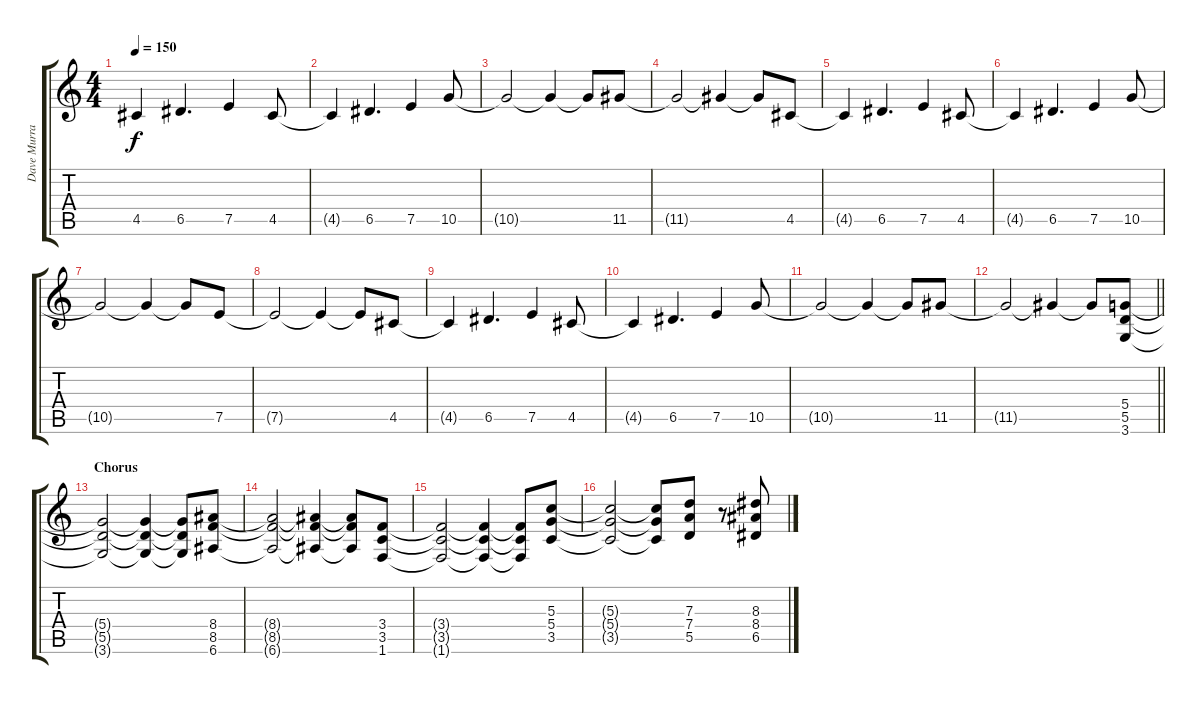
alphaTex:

\track ("Dave Murray" "Dave Murra") {instrument distortionguitar}
\staff {score tabs}
\tuning (E4 B3 G3 D3 A2 E2) {hide}
\ts (4 4)
\tempo 150
\clef g2
\ks c
4.5{t}.4{dy f} 6.5.4{d} 7.5.4 4.5.8 |
4.5{t}.4 6.5.4{d} 7.5.4 10.5.8 |
10.5{t}.2 10.5{t}.4 10.5{t}.8 11.5.8 |
11.5{t}.2 11.5{t}.4 11.5{t}.8 4.5.8 |
4.5{t}.4 6.5.4{d} 7.5.4 4.5.8 |
4.5{t}.4 6.5.4{d} 7.5.4 10.5.8 |
10.5{t}.2 10.5{t}.4 10.5{t}.8 7.5.8 |
7.5{t}.2 7.5{t}.4 7.5{t}.8 4.5.8 |
4.5{t}.4 6.5.4{d} 7.5.4 4.5.8 |
4.5{t}.4 6.5.4{d} 7.5.4 10.5.8 |
10.5{t}.2 10.5{t}.4 10.5{t}.8 11.5.8 |
\barLineRight lightlight
11.5{t}.2 11.5{t}.4 11.5{t}.8 (5.4 5.5 3.6).8 |
\section ("" "Chorus")
(5.4{t} 5.5{t} 3.6{t}).2 (5.4{t} 5.5{t} 3.6{t}).4 (5.4{t} 5.5{t} 3.6{t}).8 (8.4 8.5 6.6).8 |
(8.4{t} 8.5{t} 6.6{t}).2 (8.4{t} 8.5{t} 6.6{t}).4 (8.4{t} 8.5{t} 6.6{t}).8 (3.4 3.5 1.6).8 |
(3.4{t} 3.5{t} 1.6{t}).2 (3.4{t} 3.5{t} 1.6{t}).4 (3.4{t} 3.5{t} 1.6{t}).8 (5.3 5.4 3.5).8 |
(5.3{t} 5.4{t} 3.5{t}).2 (5.3{t} 5.4{t} 3.5{t}).8 (7.3 7.4 5.5).8 r.8 (8.3 8.4 6.5).8
